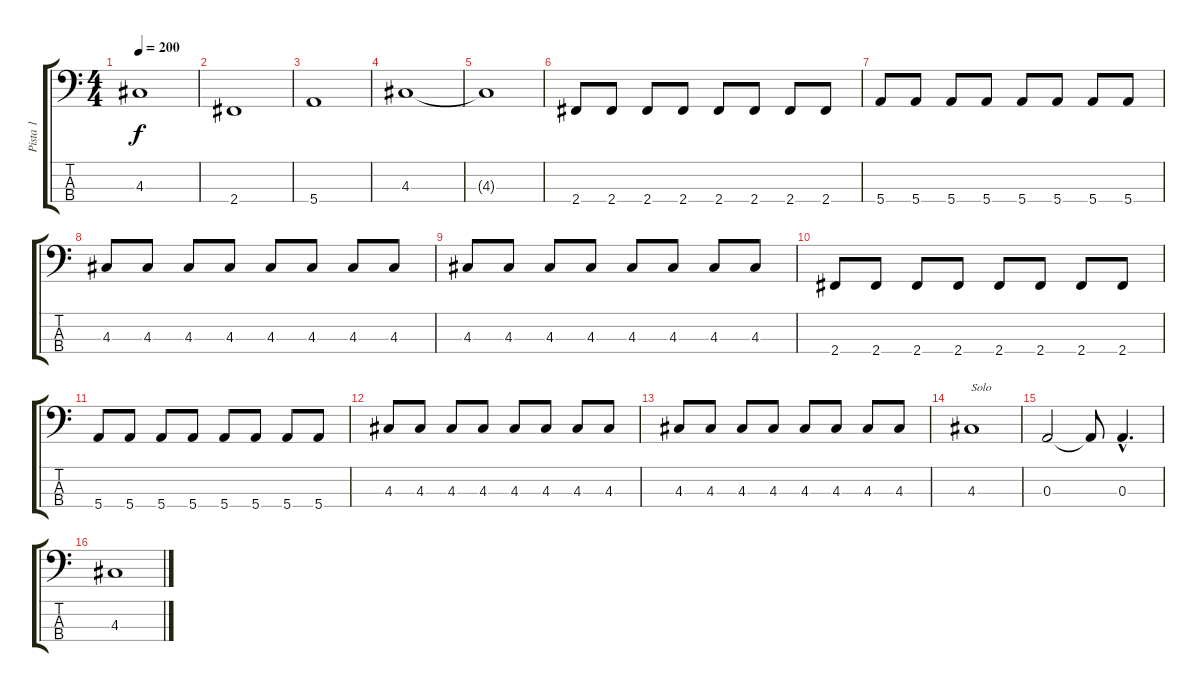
\track ("Pista 1" "Pista 1") {instrument electricbassfinger}
\staff {score tabs}
\tuning (G2 D2 A1 E1) {hide}
\ts (4 4)
\tempo 200
\clef f4
\ks c
4.3{t}.1{dy f} |
2.4.1 |
5.4.1 |
4.3.1 |
4.3{t}.1 |
2.4.8 2.4.8 2.4.8 2.4.8 2.4.8 2.4.8 2.4.8 2.4.8 |
5.4.8 5.4.8 5.4.8 5.4.8 5.4.8 5.4.8 5.4.8 5.4.8 |
4.3.8 4.3.8 4.3.8 4.3.8 4.3.8 4.3.8 4.3.8 4.3.8 |
4.3.8 4.3.8 4.3.8 4.3.8 4.3.8 4.3.8 4.3.8 4.3.8 |
2.4.8 2.4.8 2.4.8 2.4.8 2.4.8 2.4.8 2.4.8 2.4.8 |
5.4.8 5.4.8 5.4.8 5.4.8 5.4.8 5.4.8 5.4.8 5.4.8 |
4.3.8 4.3.8 4.3.8 4.3.8 4.3.8 4.3.8 4.3.8 4.3.8 |
4.3.8 4.3.8 4.3.8 4.3.8 4.3.8 4.3.8 4.3.8 4.3.8 |
4.3.1{txt "Solo"} |
0.3.2 0.3{t}.8 0.3{hac}.4{d} |
4.3.1
